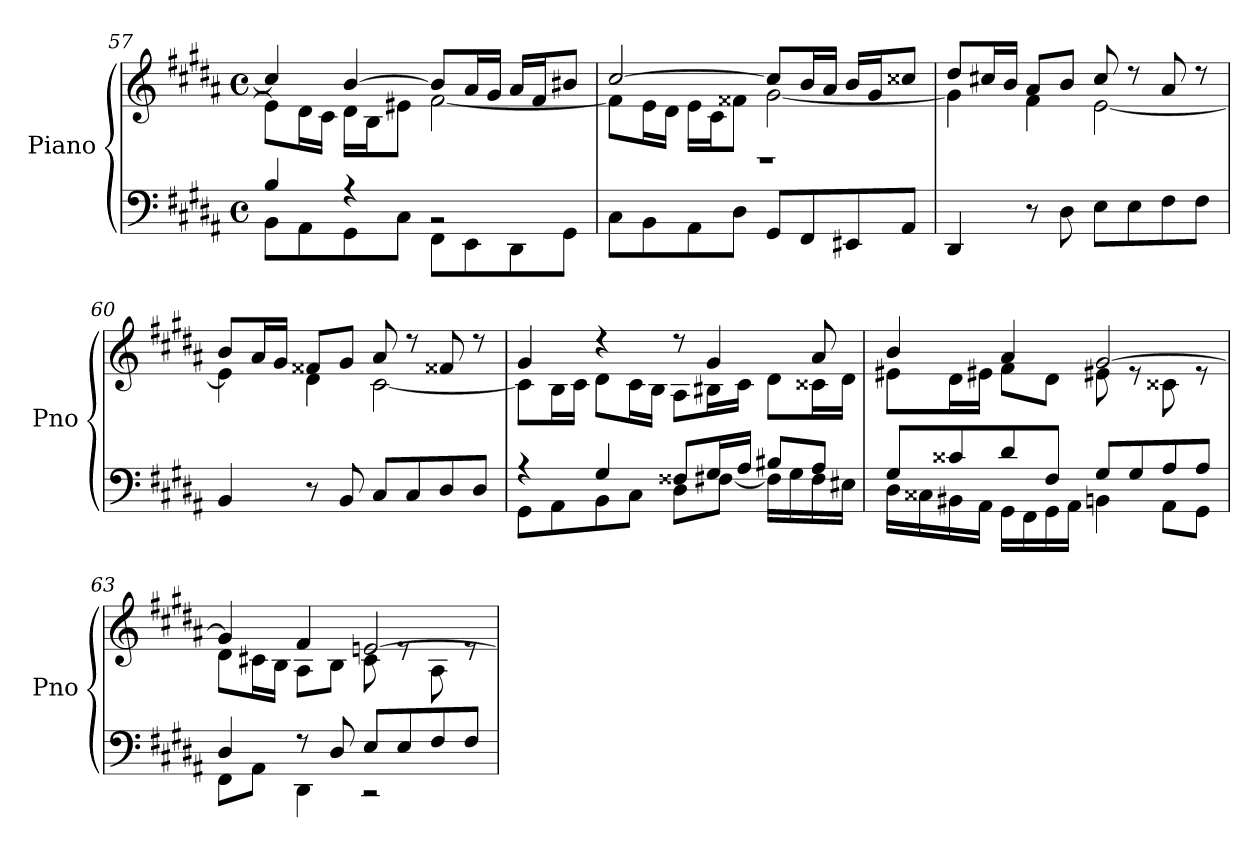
**kern	**kern
*part1	*part1
*staff2	*staff1
*I"Piano	*
*I'Pno	*
!!LO:LB:g=z
*clefF4	*clefG2
*k[f#c#g#d#a#]	*k[f#c#g#d#a#]
*M4/4	*M4/4
*met(c)	*met(c)
=57	=57
*^	*^
*	*	*	*^
4B/	8BB\L	1ryy	8e\L]	4cc#/]
.	8AA#\	.	16d#\L	.
.	.	.	16c#\JJ	.
4r	8GG#\	.	16d#\LL	[4b/
.	.	.	16B\J	.
.	8C#\J	.	8e#X\J	.
2rBB	8FF#\L	.	[2f#\	8b/L]
.	8EE\	.	.	16a#/L
.	.	.	.	16g#/JJ
.	8DD#\	.	.	16a#/LL
.	.	.	.	16f#/J
.	8GG#\J	.	.	8b#X/J
*	*	*	*v	*v
=58	=58	=58	=58
8C#\L	1rg	[2cc#/	8f#\L]
8BB\	.	.	16e\L
.	.	.	16d#\JJ
8AA#\	.	.	16e\LL
.	.	.	16c#\J
8D#\J	.	.	8f##X\J
8GG#/L	.	8cc#/L]	[2g#\
8FF#/	.	16b/L	.
.	.	16a#/JJ	.
8EE#X/	.	16b/LL	.
.	.	16g#/J	.
8AA#/J	.	8cc##X/J	.
*v	*v	*	*
!!LO:LB:g=z	!!
=59	=59	=59
4DD#/	8dd#/L	4g#\]
.	16cc#X/L	.
.	16b/JJ	.
8r	8a#/L	4f#\
8D#\	8b/J	.
8E\L	8cc#/	[2e\
8E\	8r	.
8F#\	8a#/	.
8F#\J	8r	.
=60	=60	=60
4BB/	8b/L	4e\]
.	16a#/L	.
.	16g#/JJ	.
8r	8f##X/L	4d#\
8BB/	8g#/J	.
8C#/L	8a#/	[2c#\
8C#/	8r	.
8D#/	8f##X/	.
8D#/J	8r	.
!!LO:PB:g=z	!!
=61	=61	=61
*^	*	*
4r	8GG#\L	4g#/	8c#\L]
.	8AA#\	.	16B\L
.	.	.	16c#\JJ
4G#/	8BB\	4r	8d#\L
.	8C#\J	.	16c#\L
.	.	.	16B\JJ
8F##X/L	8D#\L	8r	8A#\L
16G#/L	[8F#X\J	4g#/	16B#X\L
16A#/JJ	.	.	16c#\JJ
8B#X/L	16F#\LL]	.	8d#\L
.	16G#\	.	.
8A#/J	16F#\	8a#/	16c##X\L
.	16E#X\JJ	.	16d#\JJ
=62	=62	=62	=62
8G#/L	16D#\LL	4b/	8e#X\L
.	16C##X\	.	.
8c##X/	16BB#X\	.	16d#\L
.	16AA#\JJ	.	16e#X\JJ
8d#/	16GG#\LL	4a#/	8f#\L
.	16FF#\	.	.
8F#/J	16GG#\	.	8d#\J
.	16AA#\JJ	.	.
8G#/L	4BBn\	[2g#/	8e#X\
8G#/	.	.	8re
8A#/	8AA#\L	.	8c##X\
8A#/J	8GG#\J	.	8re
!!LO:LB:g=z	!!
=63	=63	=63	=63
4D#/	8FF#\L	4g#/]	8d#\L
.	8AA#\J	.	16c#X\L
.	.	.	16B\JJ
8r	4DD#\	4f#/	8A#\L
8D#/	.	.	8B\J
8E/L	2r	[2en/	8c#\
8E/	.	.	8re
8F#/	.	.	8A#\
8F#/J	.	.	8re
*v	*v	*	*
*	*v	*v
=	=
*-	*-
